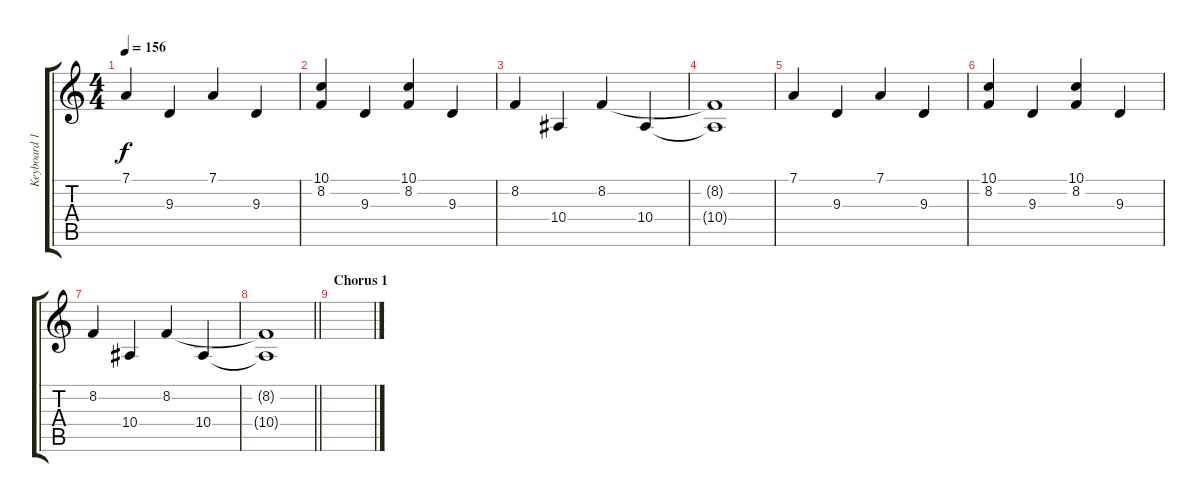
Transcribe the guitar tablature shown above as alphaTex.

\track ("Keyboard 1/Tuomas" "Keyboard 1") {instrument musicbox}
\staff {score tabs}
\tuning (D4 A3 F3 C3 G2 D2) {hide}
\ts (4 4)
\tempo 156
\clef g2
\ks c
7.1.4{dy f} 9.3.4 7.1.4 9.3.4 |
(10.1 8.2).4 9.3.4 (10.1 8.2).4 9.3.4 |
8.2.4 10.4.4 8.2.4 10.4.4 |
(8.2{t} 10.4{t}).1 |
7.1.4 9.3.4 7.1.4 9.3.4 |
(10.1 8.2).4 9.3.4 (10.1 8.2).4 9.3.4 |
8.2.4 10.4.4 8.2.4 10.4.4 |
\barLineRight lightlight
(8.2{t} 10.4{t}).1 |
\section ("" "Chorus 1")
